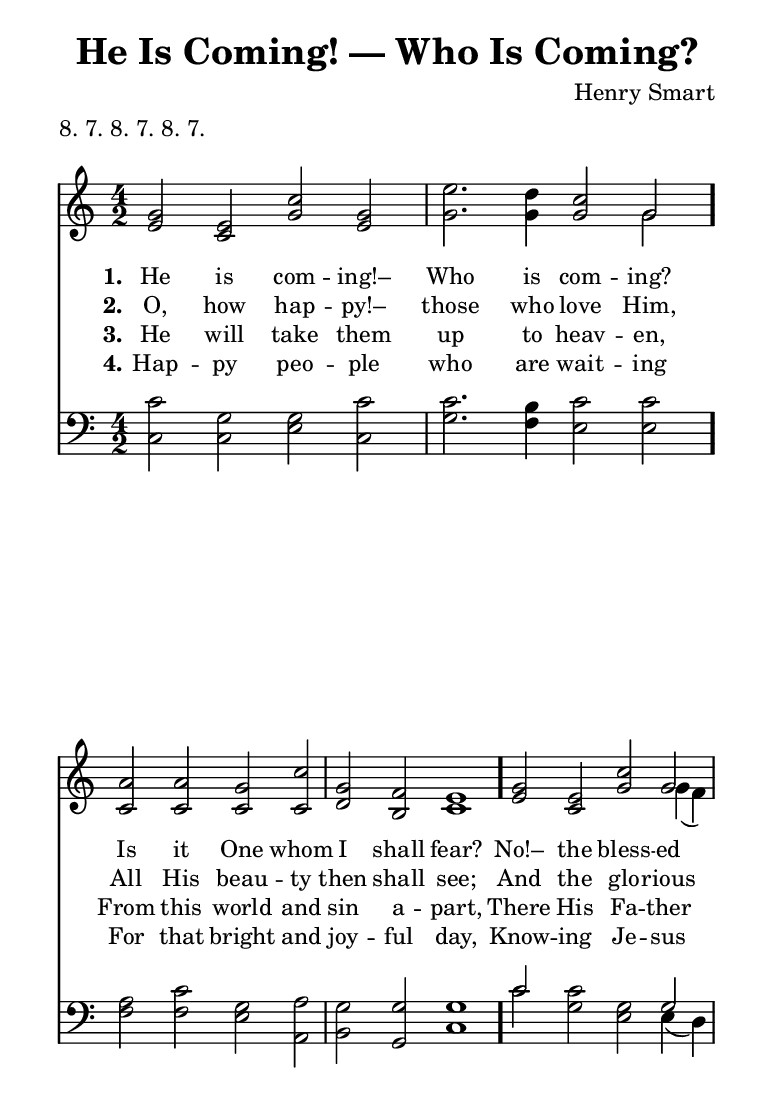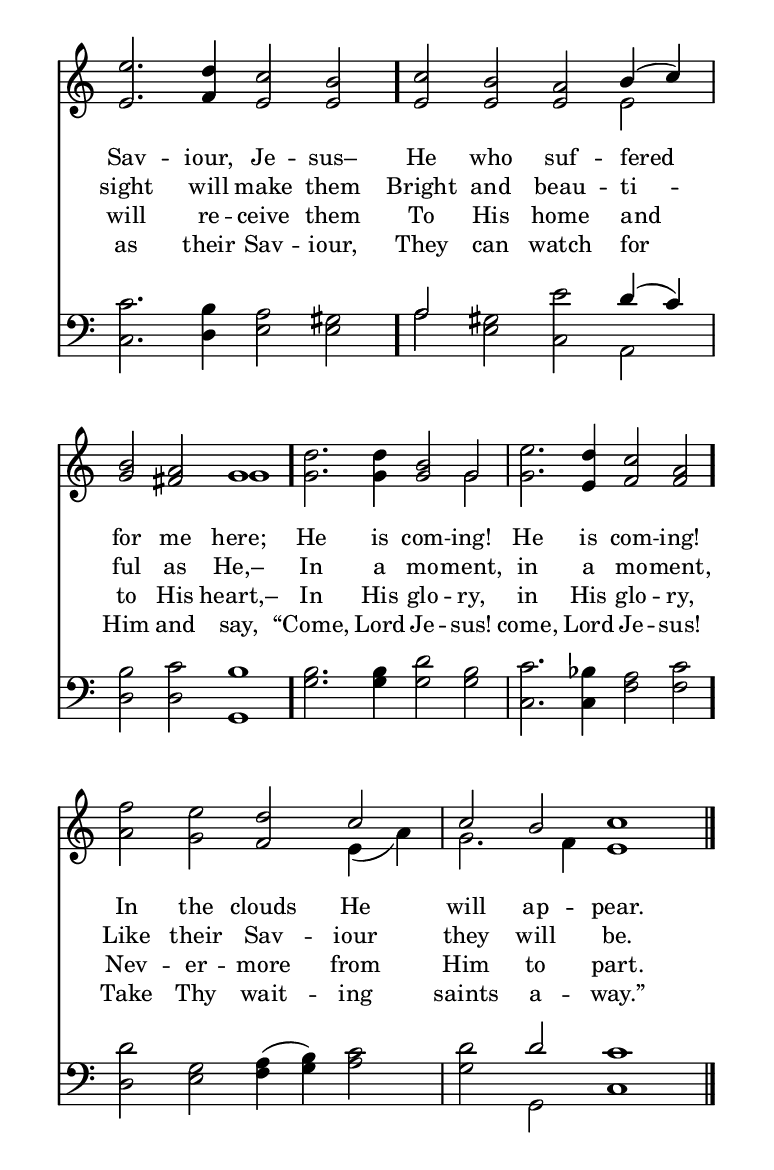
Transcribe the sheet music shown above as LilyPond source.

\include "common/global.ily"
\paper {
  \include "common/paper.ily"
  ragged-last-bottom = ##t
}

\header{
  hymnnumber = "224"
  title = "He Is Coming! — Who Is Coming?"
  tunename = "Regent Square"
  meter = "8. 7. 8. 7. 8. 7."
  poet = ""
  composer = "Henry Smart"
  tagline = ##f
}

global = {
  \include "common/overrides.ily"
  \override Staff.TimeSignature.style = #'numbered
  \time 4/2
  \override Score.MetronomeMark.transparent = ##t % hide all fermata changes too
  \tempo 2=80
  \key c \major
  \autoBeamOff
}

notesSoprano = {
\global
\relative c'' {

  g2 e c' g | e'2. d4 c2 g |
  a2 a g c | g f e1 |
  g2 e c' g | e'2. d4 c2 b |
  c2 b a b4( c) | b2 a g1 |
  d'2. d4 b2 g | e'2. d4 c2 a |
  f'2 e d c | c b c1

  \bar "|."

}
}

notesAlto = {
\global
\relative e' {

  e2 c g' e | g2. g4 g2 g |
  c,2 c c c | d b c1
  e2 c g' g4( f) | e2. f4 e2 e |
  e2 e e e | g fis g1 |
  g2. g4 g2 g | g2. e4 f2 f |
  a2 g f e4( a) | g2. f4 e1 |

}
}

notesTenor = {
\global
\relative a {

  c2 g g c | c2. b4 c2 c |
  a2 c g a | g g g1 |
  c2 c g g | c2. b4 a2 gis |
  a2 gis e' d4( c) | b2 c b1 |
  b2. b4 d2 b | c2. bes4 a2 c |
  d2 g, a4( b) c2 | d2 d c1 |

}
}

notesBass = {
\global
\relative f {

  c2 c e c | g'2. f4 e2 e |
  f2 f e a, | b g c1 |
  c'2 g e e4( d) | c2. d4 e2 e |
  a2 e c a | d d g,1 |
  g'2. g4 g2 g | c,2. c4 f2 f |
  d2 e f4( g) a2 | g g, c1 |

}
}

wordsA = \lyricmode {
\set stanza = "1."

He is com -- ing!– Who is com -- ing? \bar "."
Is it One whom I shall fear? \bar "."
No!– the bless -- ed Sav -- iour, Je -- sus– \bar "."
He who suf -- fered for me here; \bar "."
He is com -- ing! %{HIDE>%} He is com -- ing! %{<HIDE%} \bar "."
In the clouds He will ap -- pear. \bar "."

}

wordsB = \lyricmode {
\set stanza = "2."

O, how hap -- py!– those who love Him,
All His beau -- ty then shall see;
And the glo -- rious sight will make them
Bright and beau -- ti -- ful as He,–
In a mo -- ment, %{HIDE>%} in a mo -- ment, %{<HIDE%}
Like their Sav -- iour they will be.

}

wordsC = \lyricmode {
\set stanza = "3."

He will take them up to heav -- en,
From this world and sin a -- part,
There His Fa -- ther will re -- ceive them
To His home and to His heart,–
In His glo -- ry, %{HIDE>%} in His glo -- ry, %{<HIDE%}
Nev -- er -- more from Him to part.

}

wordsD = \lyricmode {
\set stanza = "4."

Hap -- py peo -- ple who are wait -- ing
For that bright and joy -- ful day,
Know -- ing Je -- sus as their Sav -- iour,
They can watch for Him and say,
“Come, Lord Je -- sus! %{HIDE>%} come, Lord Je -- sus! %{<HIDE%}
Take Thy wait -- ing saints a -- way.”

}

\score {
  \context ChoirStaff <<
    \context Staff = upper <<
      \set ChoirStaff.systemStartDelimiter = #'SystemStartBar
      \set ChoirStaff.printPartCombineTexts = ##f
      \partcombine #'(2 . 9) \notesSoprano \notesAlto
      \context NullVoice = sopranos { \voiceOne << \notesSoprano >> }
      \context NullVoice = altos { \voiceTwo << \notesAlto >> }
      \context Lyrics = one   \lyricsto sopranos \wordsA
      \context Lyrics = two   \lyricsto sopranos \wordsB
      \context Lyrics = three \lyricsto sopranos \wordsC
      \context Lyrics = four  \lyricsto sopranos \wordsD
    >>
    \context Staff = men <<
      \clef bass
      \set ChoirStaff.printPartCombineTexts = ##f
      \partcombine #'(2 . 9) \notesTenor \notesBass
      \context NullVoice = tenors { \voiceOne << \notesTenor >> }
      \context NullVoice = basses { \voiceTwo << \notesBass >> }
    >>
  >>
  \layout {
    \include "common/layout.ily"
  }
  \midi{
    \include "common/midi.ily"
  }
}

\version "2.19.49"  % necessary for upgrading to future LilyPond versions.

% vi:set et ts=2 sw=2 ai nocindent syntax=lilypond:
